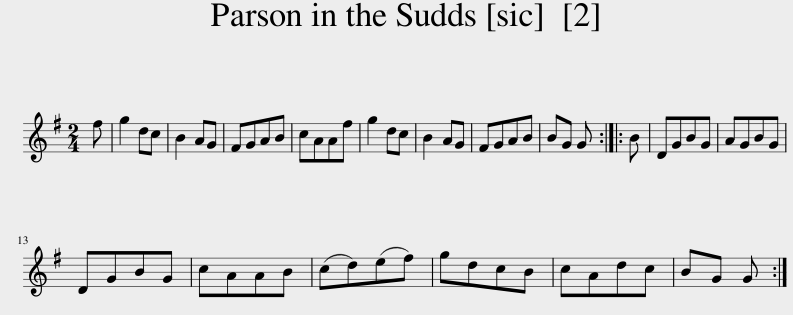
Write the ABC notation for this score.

X:1
L:1/8
M:2/4
I:linebreak $
K:G
V:1 treble
V:1
 f | g2 dc | B2 AG | FGAB | cAAf | %5
 g2 dc | B2 AG | FGAB | BG G :: B | %10
 DGBG | AGBG |$ DGBG | cAAB | (cd)(ef) | %15
 gdcB | cAdc | BG G :| %18
